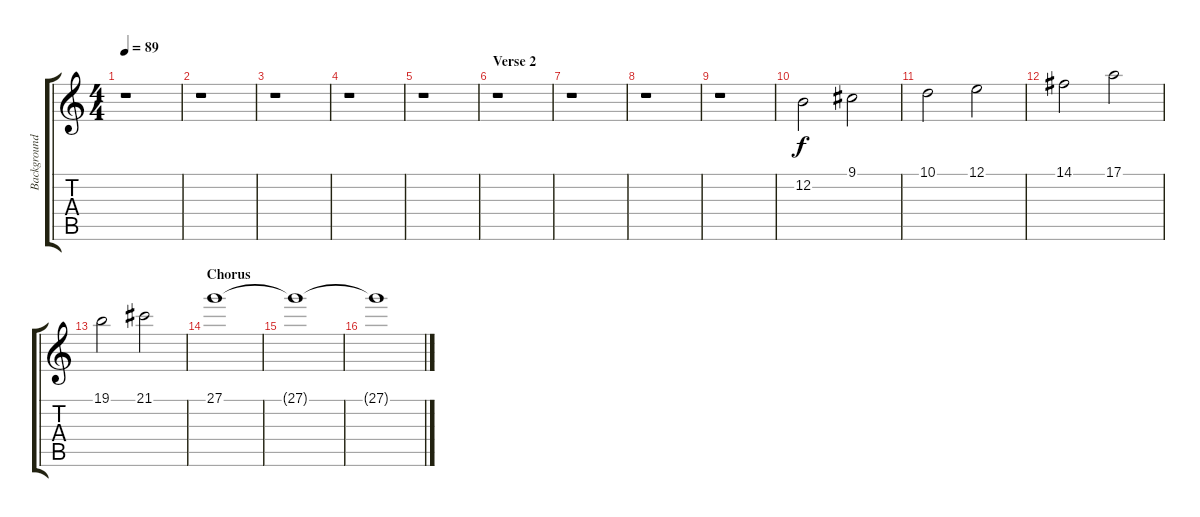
\track ("Background Harmony" "Background") {instrument stringensemble2}
\staff {score tabs}
\tuning (E4 B3 G3 D3 A2 E2) {hide}
\ts (4 4)
\tempo 89
\clef g2
\ks c
r.1{dy f} |
r.1 |
r.1 |
r.1 |
r.1 |
\section ("" "Verse 2")
r.1 |
r.1 |
r.1 |
r.1 |
12.2.2 9.1.2 |
10.1.2 12.1.2 |
14.1.2 17.1.2 |
19.1.2 21.1.2 |
\section ("" "Chorus")
27.1.1 |
27.1{t}.1 |
27.1{t}.1
